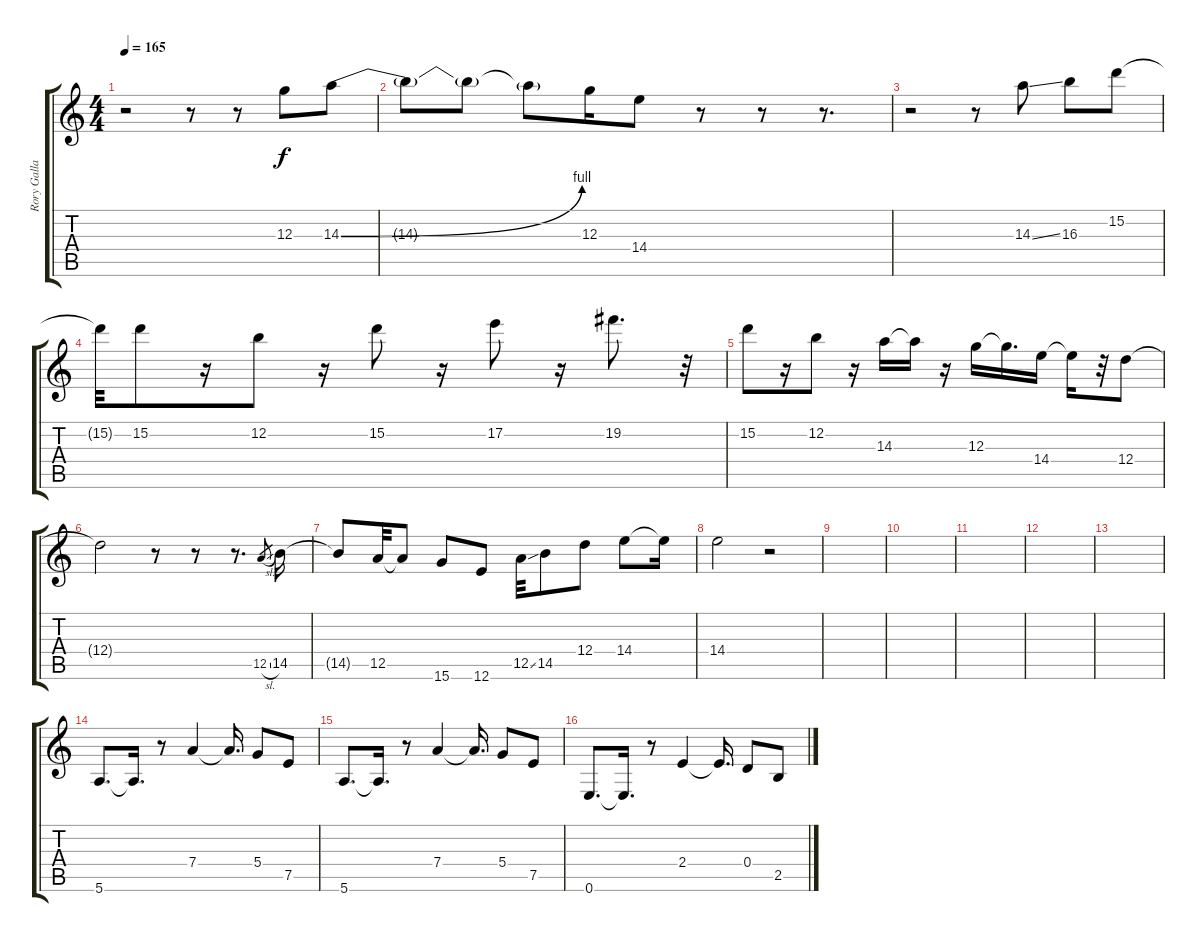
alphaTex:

\track ("Rory Gallagher" "Rory Galla") {instrument overdrivenguitar}
\staff {score tabs}
\tuning (E4 B3 G3 D3 A2 E2) {hide}
\ts (4 4)
\tempo 165
\clef g2
\ks c
r.2{dy f} r.8 r.8{instrument overdrivenguitar} 12.3.8 14.3{be (bend 0 0 60 4)}.8 |
14.3{t}.8 14.3{t}.8 14.3{t}.8 12.3.16 14.4.8 r.8 r.8 r.8{d} |
r.2 r.8 14.3{ss}.8 16.3.8 15.2.8 |
15.2{t}.32 15.2.8 r.16 12.2.8 r.16 15.2.8 r.16 17.2.8 r.16 19.2.8{d} r.32 |
15.2.8 r.16 12.2.8 r.16 14.3.16 14.3{t}.16 r.16 12.3.16 12.3{t}.16{d} 14.4.16 14.4{t}.16 r.32 12.4.8 |
12.4{t}.2 r.8 r.8 r.8{d} 12.5{sl}.8{gr} 14.5.16 |
14.5{t}.8 12.5.32 12.5{t}.8 15.6.8 12.6.8 12.5{ss}.32 14.5.8 12.4.8 14.4.8 14.4{t}.16 |
14.4.2 r.2 |
|
|
|
|
|
5.6.8{d volume 12} 5.6{t}.16{d} r.8 7.4.4 7.4{t}.16{d} 5.4.8 7.5.8 |
5.6.8{d} 5.6{t}.16{d} r.8 7.4.4 7.4{t}.16{d} 5.4.8 7.5.8 |
0.6.8{d} 0.6{t}.16{d} r.8 2.4.4 2.4{t}.16{d} 0.4.8 2.5.8
